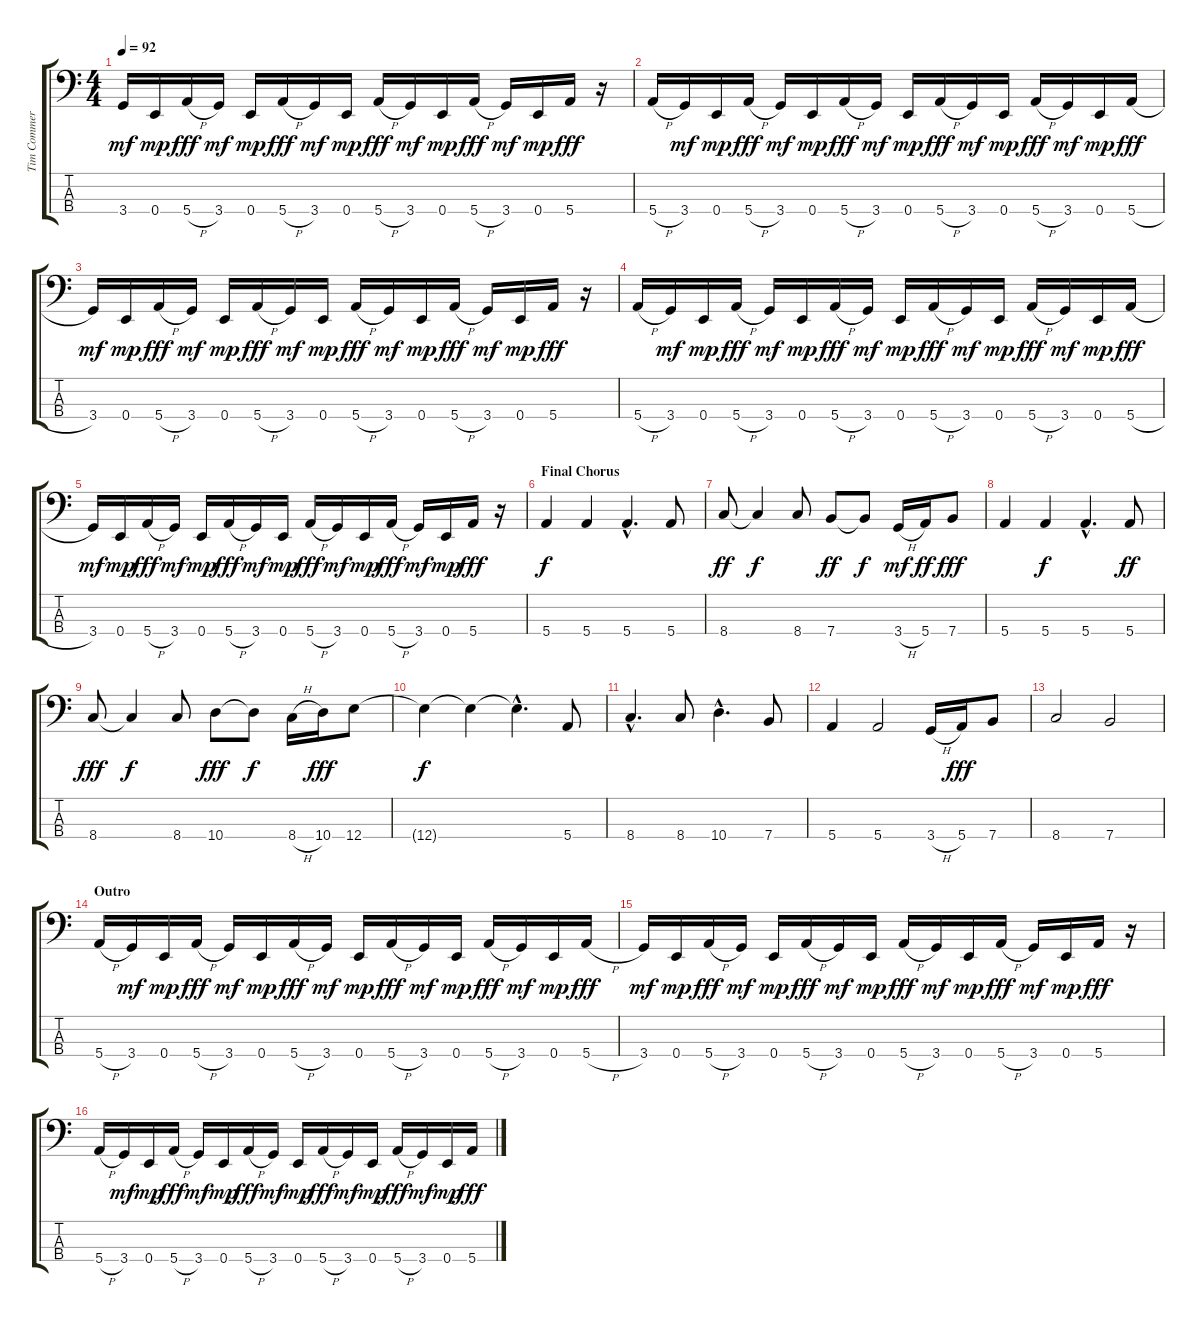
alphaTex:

\track ("Tim Commerford" "Tim Commer") {instrument electricbassfinger}
\staff {score tabs}
\tuning (G2 D2 A1 E1) {hide}
\ts (4 4)
\tempo 92
\clef f4
\ks c
3.4.16{dy mf} 0.4.16{dy mp} 5.4{h}.16{dy fff} 3.4.16{dy mf} 0.4.16{dy mp} 5.4{h}.16{dy fff} 3.4.16{dy mf} 0.4.16{dy mp} 5.4{h}.16{dy fff} 3.4.16{dy mf} 0.4.16{dy mp} 5.4{h}.16{dy fff} 3.4.16{dy mf} 0.4.16{dy mp} 5.4.16{dy fff} r.16 |
5.4{h}.16 3.4.16{dy mf} 0.4.16{dy mp} 5.4{h}.16{dy fff} 3.4.16{dy mf} 0.4.16{dy mp} 5.4{h}.16{dy fff} 3.4.16{dy mf} 0.4.16{dy mp} 5.4{h}.16{dy fff} 3.4.16{dy mf} 0.4.16{dy mp} 5.4{h}.16{dy fff} 3.4.16{dy mf} 0.4.16{dy mp} 5.4{h}.16{dy fff} |
3.4.16{dy mf} 0.4.16{dy mp} 5.4{h}.16{dy fff} 3.4.16{dy mf} 0.4.16{dy mp} 5.4{h}.16{dy fff} 3.4.16{dy mf} 0.4.16{dy mp} 5.4{h}.16{dy fff} 3.4.16{dy mf} 0.4.16{dy mp} 5.4{h}.16{dy fff} 3.4.16{dy mf} 0.4.16{dy mp} 5.4.16{dy fff} r.16 |
5.4{h}.16 3.4.16{dy mf} 0.4.16{dy mp} 5.4{h}.16{dy fff} 3.4.16{dy mf} 0.4.16{dy mp} 5.4{h}.16{dy fff} 3.4.16{dy mf} 0.4.16{dy mp} 5.4{h}.16{dy fff} 3.4.16{dy mf} 0.4.16{dy mp} 5.4{h}.16{dy fff} 3.4.16{dy mf} 0.4.16{dy mp} 5.4{h}.16{dy fff} |
3.4.16{dy mf} 0.4.16{dy mp} 5.4{h}.16{dy fff} 3.4.16{dy mf} 0.4.16{dy mp} 5.4{h}.16{dy fff} 3.4.16{dy mf} 0.4.16{dy mp} 5.4{h}.16{dy fff} 3.4.16{dy mf} 0.4.16{dy mp} 5.4{h}.16{dy fff} 3.4.16{dy mf} 0.4.16{dy mp} 5.4.16{dy fff} r.16 |
\section ("" "Final Chorus")
5.4.4{dy f} 5.4.4 5.4{hac}.4{d} 5.4.8 |
8.4.8{dy ff} 8.4{t}.4{dy f} 8.4.8 7.4.8{dy ff} 7.4{t}.8{dy f} 3.4{h}.16{dy mf} 5.4.16{dy ff} 7.4.8{dy fff} |
5.4.4 5.4.4{dy f} 5.4{hac}.4{d} 5.4.8{dy ff} |
8.4.8{dy fff} 8.4{t}.4{dy f} 8.4.8 10.4.8{dy fff} 10.4{t}.8{dy f} 8.4{h}.16 10.4.16{dy fff} 12.4.8 |
12.4{t}.4{dy f} 12.4{t}.4 12.4{hac t}.4{d} 5.4.8 |
8.4{hac}.4{d} 8.4.8 10.4{hac}.4{d} 7.4.8 |
5.4.4 5.4.2 3.4{h}.16 5.4.16{dy fff} 7.4.8 |
8.4.2 7.4.2 |
\section ("" "Outro")
5.4{h}.16 3.4.16{dy mf} 0.4.16{dy mp} 5.4{h}.16{dy fff} 3.4.16{dy mf} 0.4.16{dy mp} 5.4{h}.16{dy fff} 3.4.16{dy mf} 0.4.16{dy mp} 5.4{h}.16{dy fff} 3.4.16{dy mf} 0.4.16{dy mp} 5.4{h}.16{dy fff} 3.4.16{dy mf} 0.4.16{dy mp} 5.4{h}.16{dy fff} |
3.4.16{dy mf} 0.4.16{dy mp} 5.4{h}.16{dy fff} 3.4.16{dy mf} 0.4.16{dy mp} 5.4{h}.16{dy fff} 3.4.16{dy mf} 0.4.16{dy mp} 5.4{h}.16{dy fff} 3.4.16{dy mf} 0.4.16{dy mp} 5.4{h}.16{dy fff} 3.4.16{dy mf} 0.4.16{dy mp} 5.4.16{dy fff} r.16 |
5.4{h}.16 3.4.16{dy mf} 0.4.16{dy mp} 5.4{h}.16{dy fff} 3.4.16{dy mf} 0.4.16{dy mp} 5.4{h}.16{dy fff} 3.4.16{dy mf} 0.4.16{dy mp} 5.4{h}.16{dy fff} 3.4.16{dy mf} 0.4.16{dy mp} 5.4{h}.16{dy fff} 3.4.16{dy mf} 0.4.16{dy mp} 5.4{h}.16{dy fff}
